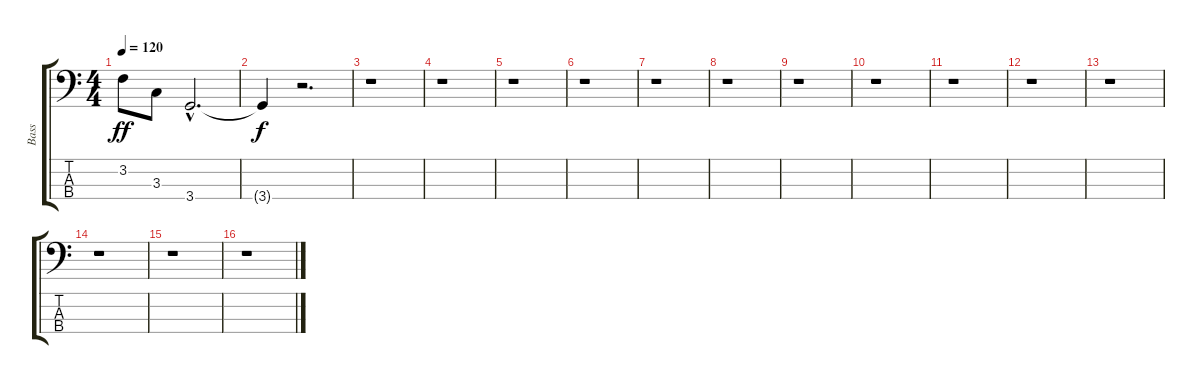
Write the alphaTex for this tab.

\track ("Bass" "Bass") {instrument electricbasspick}
\staff {score tabs}
\tuning (G2 D2 A1 E1) {hide}
\ts (4 4)
\tempo 120
\clef f4
\ks c
3.2.8{dy ff} 3.3.8 3.4{hac}.2{d} |
3.4{t}.4{dy f} r.2{d} |
r.1 |
r.1 |
r.1 |
r.1 |
r.1 |
r.1 |
r.1 |
r.1 |
r.1 |
r.1 |
r.1 |
r.1 |
r.1 |
r.1
